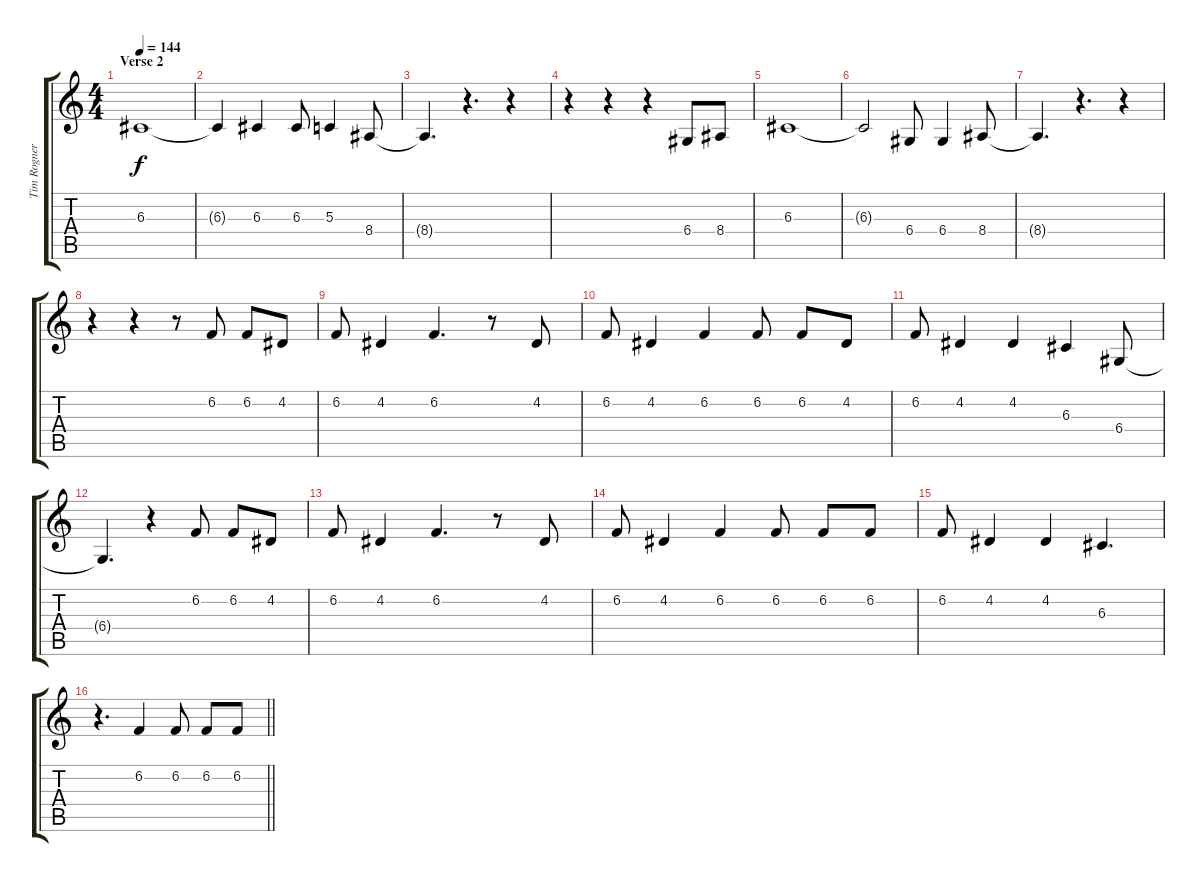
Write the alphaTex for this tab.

\track ("Tim Rogner - Vocals" "Tim Rogner") {instrument altosax}
\staff {score tabs}
\tuning (E4 B3 G3 D3 A2 E2) {hide}
\ts (4 4)
\section ("" "Verse 2")
\tempo 144
\clef g2
\ks c
6.3.1{dy f} |
6.3{t}.4 6.3.4 6.3.8 5.3.4 8.4.8 |
8.4{t}.4{d} r.4{d} r.4 |
r.4 r.4 r.4 6.4.8 8.4.8 |
6.3.1 |
6.3{t}.2 6.4.8 6.4.4 8.4.8 |
8.4{t}.4{d} r.4{d} r.4 |
r.4 r.4 r.8 6.2.8 6.2.8 4.2.8 |
6.2.8 4.2.4 6.2.4{d} r.8 4.2.8 |
6.2.8 4.2.4 6.2.4 6.2.8 6.2.8 4.2.8 |
6.2.8 4.2.4 4.2.4 6.3.4 6.4.8 |
6.4{t}.4{d} r.4 6.2.8 6.2.8 4.2.8 |
6.2.8 4.2.4 6.2.4{d} r.8 4.2.8 |
6.2.8 4.2.4 6.2.4 6.2.8 6.2.8 6.2.8 |
6.2.8 4.2.4 4.2.4 6.3.4{d} |
\barLineRight lightlight
r.4{d} 6.2.4 6.2.8 6.2.8 6.2.8
